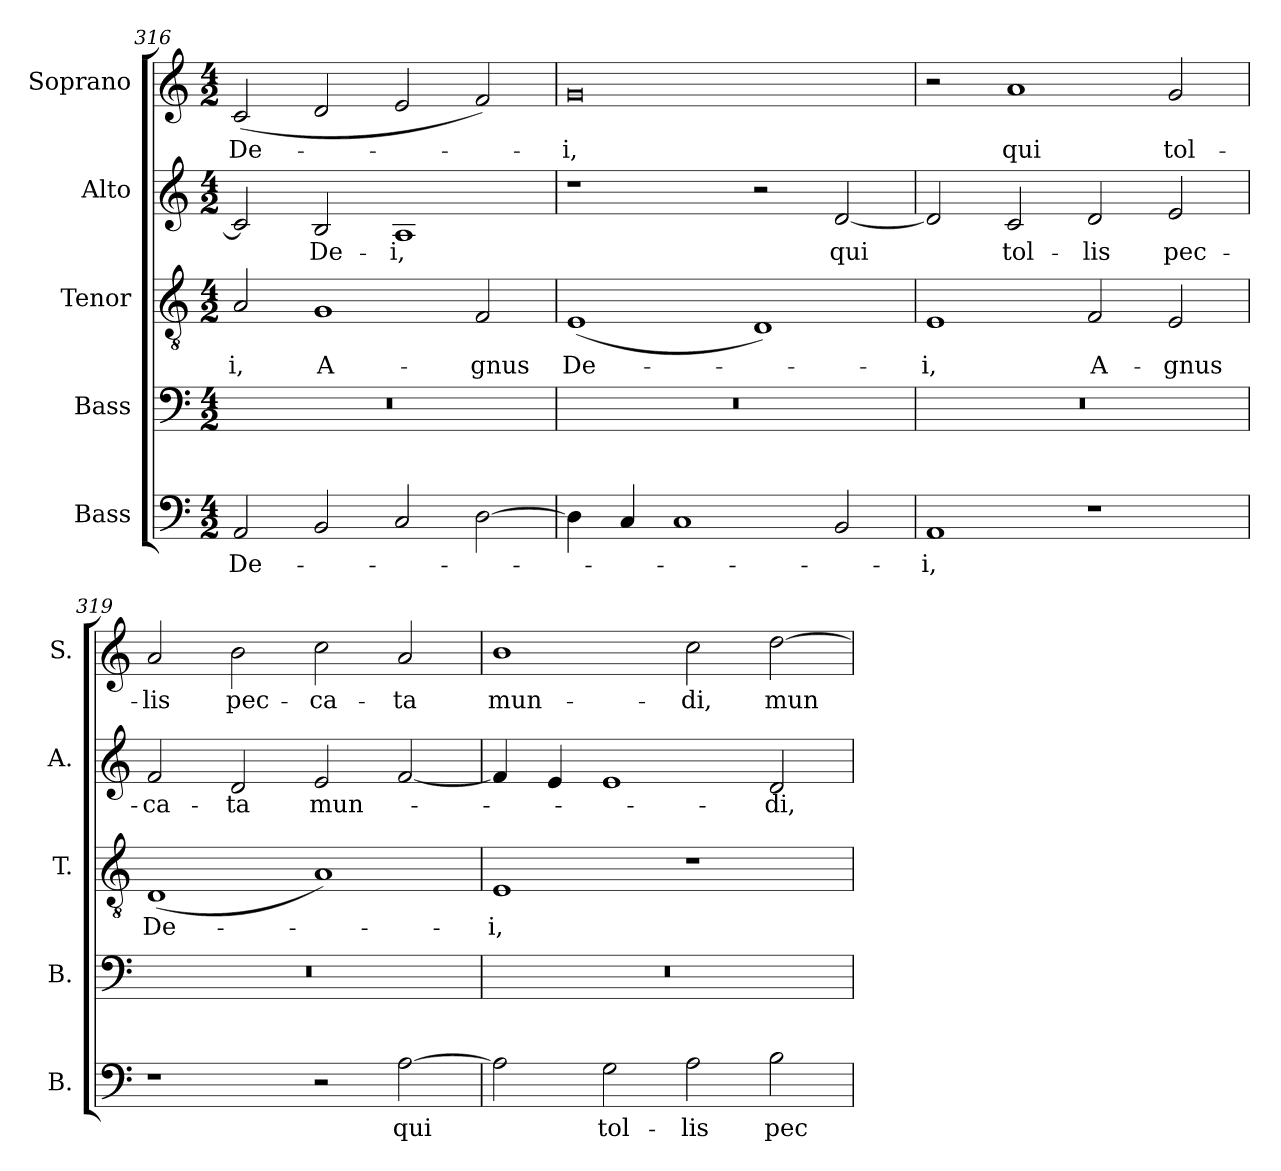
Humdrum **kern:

**kern	**text	**kern	**kern	**text	**kern	**text	**kern	**text
*part5	*part5	*part4	*part3	*part3	*part2	*part2	*part1	*part1
*staff5	*staff5	*staff4	*staff3	*staff3	*staff2	*staff2	*staff1	*staff1
*I"Bass	*	*I"Bass	*I"Tenor	*	*I"Alto	*	*I"Soprano	*
*I'B.	*	*I'B.	*I'T.	*	*I'A.	*	*I'S.	*
*clefF4	*	*clefF4	*clefGv2	*	*clefG2	*	*clefG2	*
*	*	*	*ITrd7c12	*	*	*	*	*
*k[]	*	*k[]	*k[]	*	*k[]	*	*k[]	*
*C:	*	*C:	*C:	*	*C:	*	*C:	*
*M4/2	*	*M4/2	*M4/2	*	*M4/2	*	*M4/2	*
=316	=316	=316	=316	=316	=316	=316	=316	=316
!	!LO:LY:b:color=#000000	!LO:N:vis=1	!	!	!	!	!	!
!	!	!	!	!LO:LY:b:color=#000000	!	!	!	!
!	!	!	!	!	!	!	!	!LO:LY:b:color=#000000
2AAi/	De-	0r	2AAi/	-i,	2ci/]	.	(2ci/	De-
!	!	!	!	!LO:LY:b:color=#000000	!	!	!	!
!	!	!	!	!	!	!LO:LY:b:color=#000000	!	!
2BBi/	.	.	1GGi	A-	2Bi/	De-	2di/	.
!	!	!	!	!	!	!LO:LY:b:color=#000000	!	!
2Ci/	.	.	.	.	1Ai	-i,	2ei/	.
!	!	!	!	!LO:LY:b:color=#000000	!	!	!	!
[2Di\	.	.	2FFi/	-gnus	.	.	2fi/)	.
!!LO:LB:g=z
=317	=317	=317	=317	=317	=317	=317	=317	=317
!	!	!LO:N:vis=1	!	!	!	!	!	!
!	!	!	!	!LO:LY:b:color=#000000	!	!	!	!
!	!	!	!	!	!	!	!	!LO:LY:b:color=#000000
4Di\]	.	0r	(1EEi	De-	1r	.	0gi	-i,
4Ci/	.	.	.	.	.	.	.	.
1Ci	.	.	.	.	.	.	.	.
.	.	.	1DDi)	.	2r	.	.	.
!	!	!	!	!	!	!LO:LY:b:color=#000000	!	!
2BBi/	.	.	.	.	[2di/	qui	.	.
=318	=318	=318	=318	=318	=318	=318	=318	=318
!	!LO:LY:b:color=#000000	!LO:N:vis=1	!	!	!	!	!	!
!	!	!	!	!LO:LY:b:color=#000000	!	!	!	!
1AAi	-i,	0r	1EEi	-i,	2di/]	.	2r	.
!	!	!	!	!	!	!LO:LY:b:color=#000000	!	!
!	!	!	!	!	!	!	!	!LO:LY:b:color=#000000
.	.	.	.	.	2ci/	tol-	1ai	qui
!	!	!	!	!LO:LY:b:color=#000000	!	!	!	!
!	!	!	!	!	!	!LO:LY:b:color=#000000	!	!
1r	.	.	2FFi/	A-	2di/	-lis	.	.
!	!	!	!	!LO:LY:b:color=#000000	!	!	!	!
!	!	!	!	!	!	!LO:LY:b:color=#000000	!	!
!	!	!	!	!	!	!	!	!LO:LY:b:color=#000000
.	.	.	2EEi/	-gnus	2ei/	pec-	2gi/	tol-
=319	=319	=319	=319	=319	=319	=319	=319	=319
!	!	!LO:N:vis=1	!	!	!	!	!	!
!	!	!	!	!LO:LY:b:color=#000000	!	!	!	!
!	!	!	!	!	!	!LO:LY:b:color=#000000	!	!
!	!	!	!	!	!	!	!	!LO:LY:b:color=#000000
1r	.	0r	(1DDi	De-	2fi/	-ca-	2ai/	-lis
!	!	!	!	!	!	!LO:LY:b:color=#000000	!	!
!	!	!	!	!	!	!	!	!LO:LY:b:color=#000000
.	.	.	.	.	2di/	-ta	2bi\	pec-
!	!	!	!	!	!	!LO:LY:b:color=#000000	!	!
!	!	!	!	!	!	!	!	!LO:LY:b:color=#000000
2r	.	.	1AAi)	.	2ei/	mun-	2cci\	-ca-
!	!LO:LY:b:color=#000000	!	!	!	!	!	!	!
!	!	!	!	!	!	!	!	!LO:LY:b:color=#000000
[2Ai\	qui	.	.	.	[2fi/	.	2ai/	-ta
=320	=320	=320	=320	=320	=320	=320	=320	=320
!	!	!LO:N:vis=1	!	!	!	!	!	!
!	!	!	!	!LO:LY:b:color=#000000	!	!	!	!
!	!	!	!	!	!	!	!	!LO:LY:b:color=#000000
2Ai\]	.	0r	1EEi	-i,	4fi/]	.	1bi	mun-
.	.	.	.	.	4ei/	.	.	.
!	!LO:LY:b:color=#000000	!	!	!	!	!	!	!
2Gi\	tol-	.	.	.	1ei	.	.	.
!	!LO:LY:b:color=#000000	!	!	!	!	!	!	!
!	!	!	!	!	!	!	!	!LO:LY:b:color=#000000
2Ai\	-lis	.	1r	.	.	.	2cci\	-di,
!	!LO:LY:b:color=#000000	!	!	!	!	!	!	!
!	!	!	!	!	!	!LO:LY:b:color=#000000	!	!
!	!	!	!	!	!	!	!	!LO:LY:b:color=#000000
2Bi\	pec-	.	.	.	2di/	-di,	[2ddi\	mun-
=	=	=	=	=	=	=	=	=
*-	*-	*-	*-	*-	*-	*-	*-	*-
